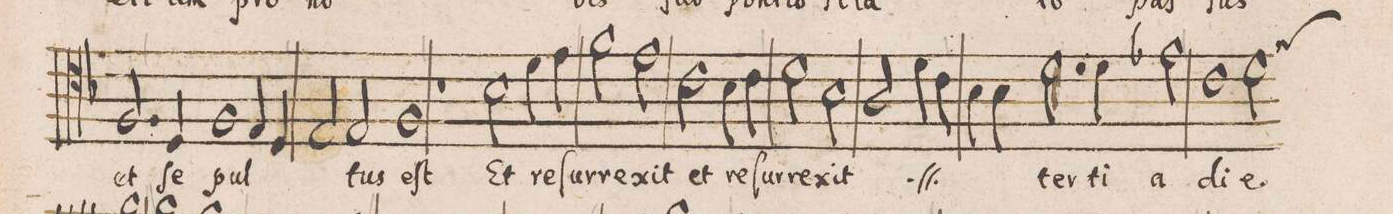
**kern	**text
*I"TENOR	*
*clefC4	*
*k[b-]	*
*met(c)	*
*M2/1	*
2.F/	et
=86	=86
4D/	ſe-
1F	-pul-
4E/	.
4D/	.
=87	=87
2E/	.
2E/	-tus
1F	eſt
=88	=88
1r	.
2B-\	Et
4d\	re-
4e\	-ſur-
=89	=89
2f\	-re-
2e\	-xit
2c\	et
4B-\	re-
4c\	-ſur-
=90	=90
2d\	-re-
2B-\	-xit
2A/	/et
4d\	re-
4c\	-sur-
=91	=91
4B-\	-re-
4B-\	-xit/
2.d\	ter-
4d\	-ti-
2e-X\	-a
=92	=92
1c	di-
*custos:f	*
2d\	-e
*-	*-
